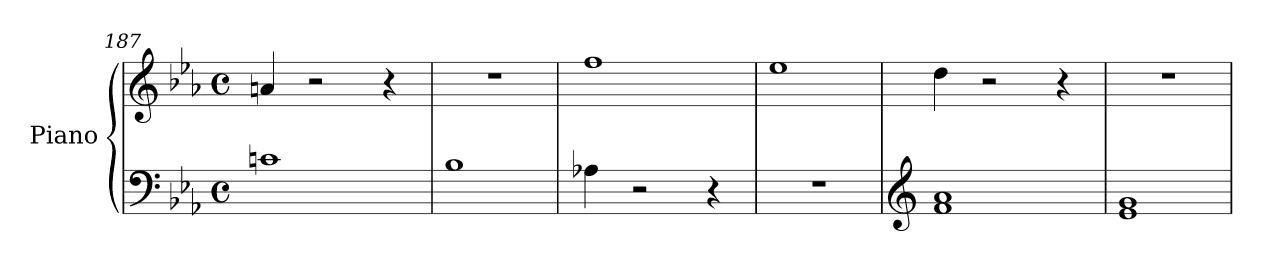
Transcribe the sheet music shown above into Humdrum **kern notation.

**kern	**kern
*part1	*part1
*staff2	*staff1
*I"Piano	*
*I'Pno	*
*clefF4	*clefG2
*k[b-e-a-]	*k[b-e-a-]
*M4/4	*M4/4
*met(c)	*met(c)
=187	=187
1cn	4an/
.	2r
.	4r
=188	=188
1B-	1r
!!LO:LB:g=z
=189	=189
4A-X\	1ff
2r	.
4r	.
=190	=190
1r	1ee-
=191	=191
*clefG2	*
1f 1a-	4dd\
.	2r
.	4r
=192	=192
1e- 1g	1r
=	=
*-	*-
